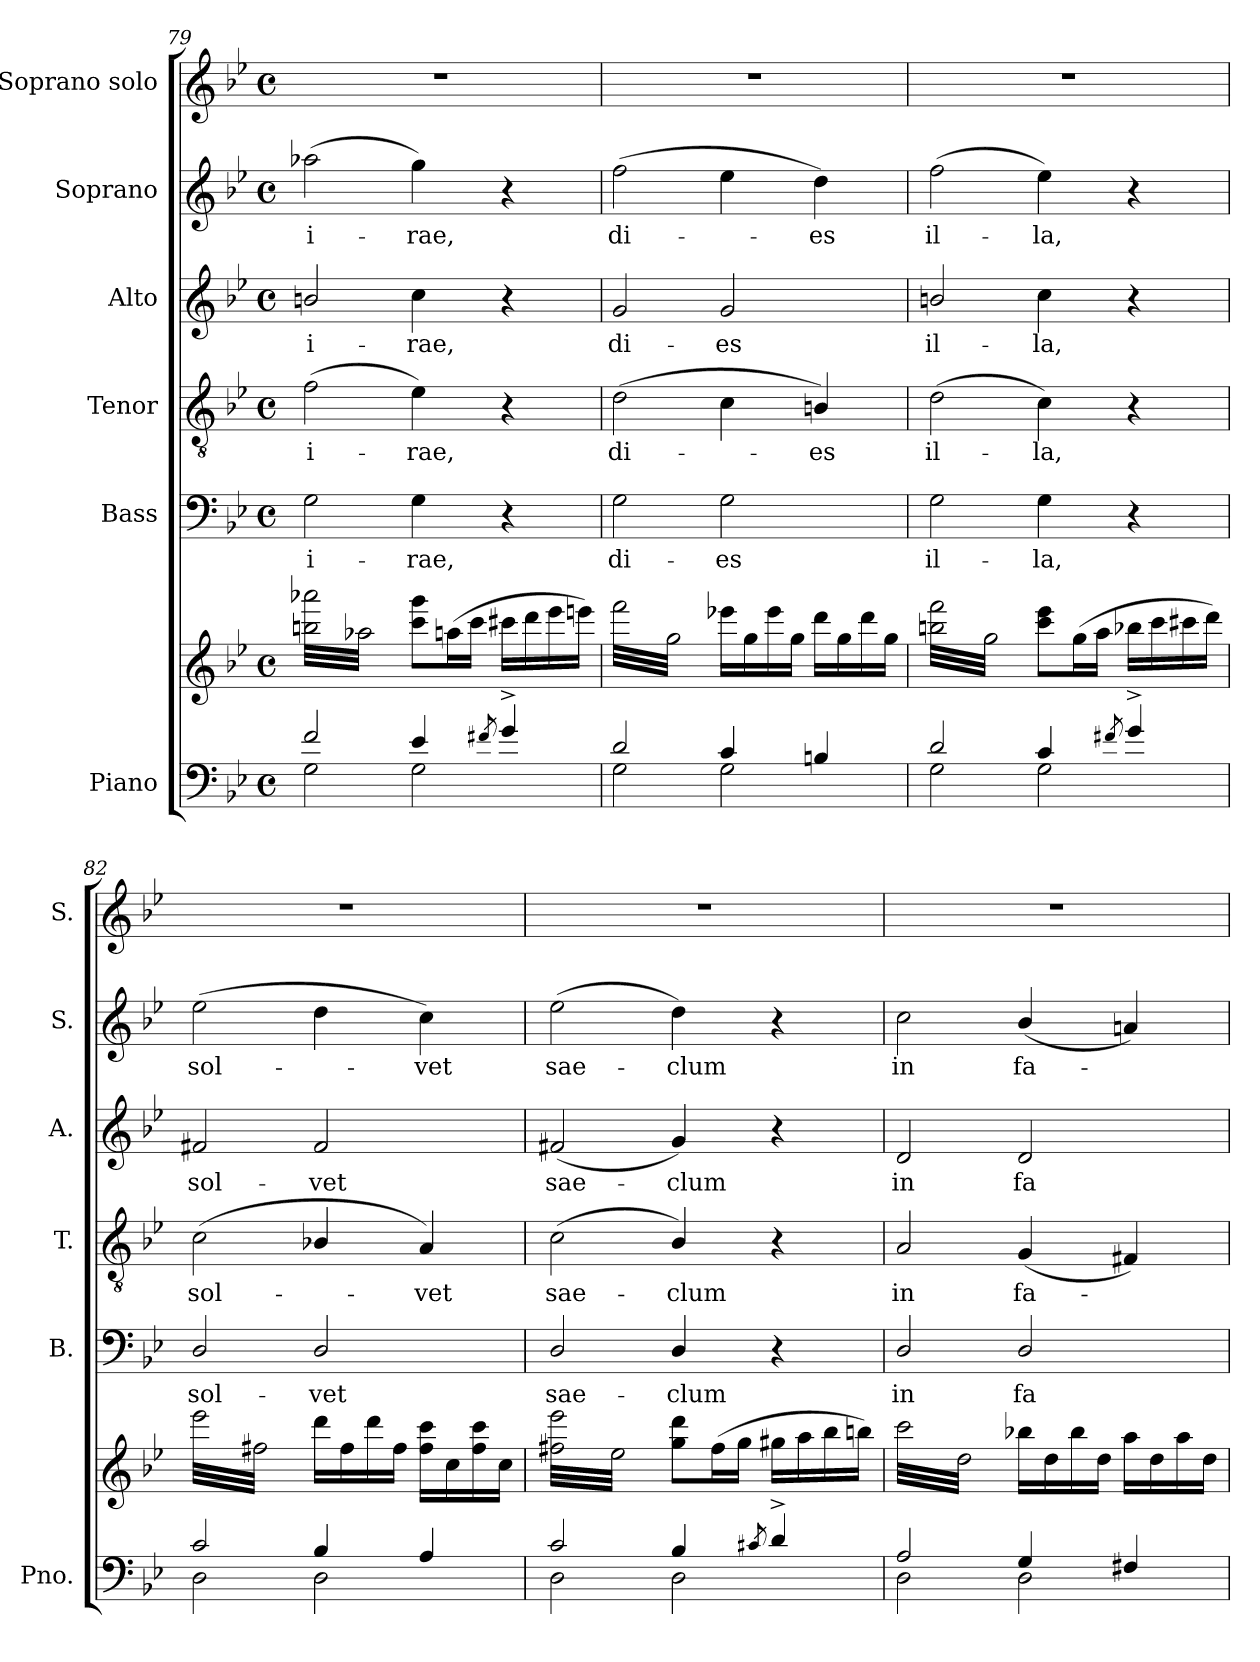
**kern	**kern	**kern	**text	**kern	**text	**kern	**text	**kern	**text	**kern
*part6	*part6	*part5	*part5	*part4	*part4	*part3	*part3	*part2	*part2	*part1
*staff7	*staff6	*staff5	*staff5	*staff4	*staff4	*staff3	*staff3	*staff2	*staff2	*staff1
*I"Piano	*	*I"Bass	*	*I"Tenor	*	*I"Alto	*	*I"Soprano	*	*I"Soprano solo
*I'Pno.	*	*I'B.	*	*I'T.	*	*I'A.	*	*I'S.	*	*I'S.
*clefF4	*clefG2	*clefF4	*	*clefGv2	*	*clefG2	*	*clefG2	*	*clefG2
*	*	*	*	*ITrd7c12	*	*	*	*	*	*
*k[b-e-]	*k[b-e-]	*k[b-e-]	*	*k[b-e-]	*	*k[b-e-]	*	*k[b-e-]	*	*k[b-e-]
*g:	*g:	*g:	*	*g:	*	*g:	*	*g:	*	*g:
*M4/4	*M4/4	*M4/4	*	*M4/4	*	*M4/4	*	*M4/4	*	*M4/4
*met(c)	*met(c)	*met(c)	*	*met(c)	*	*met(c)	*	*met(c)	*	*met(c)
=79	=79	=79	=79	=79	=79	=79	=79	=79	=79	=79
*^	*	*	*	*	*	*	*	*	*	*
!	!	!	!	!LO:LY:b:color=#000000	!	!	!	!	!	!	!
!	!	!	!	!	!	!LO:LY:b:color=#000000	!	!	!	!	!
!	!	!	!	!	!	!	!	!LO:LY:b:color=#000000	!	!	!
!	!	!	!	!	!	!	!	!	!	!LO:LY:b:color=#000000	!
*	*	*tremolo	*	*	*	*	*	*	*	*	*
2fi/	2Gi\	32bbni\ 32aaa-XiLLL	2Gi\	i-	(2Fi\	i-	2bni/	i-	(2aa-Xi\	i-	1r
.	.	32aa-Xi\	.	.	.	.	.	.	.	.	.
.	.	32bbni\ 32aaa-Xi	.	.	.	.	.	.	.	.	.
.	.	32aa-Xi\	.	.	.	.	.	.	.	.	.
.	.	32bbni\ 32aaa-Xi	.	.	.	.	.	.	.	.	.
.	.	32aa-Xi\	.	.	.	.	.	.	.	.	.
.	.	32bbni\ 32aaa-Xi	.	.	.	.	.	.	.	.	.
.	.	32aa-Xi\	.	.	.	.	.	.	.	.	.
.	.	32bbni\ 32aaa-Xi	.	.	.	.	.	.	.	.	.
.	.	32aa-Xi\	.	.	.	.	.	.	.	.	.
.	.	32bbni\ 32aaa-Xi	.	.	.	.	.	.	.	.	.
.	.	32aa-Xi\	.	.	.	.	.	.	.	.	.
.	.	32bbni\ 32aaa-Xi	.	.	.	.	.	.	.	.	.
.	.	32aa-Xi\	.	.	.	.	.	.	.	.	.
.	.	32bbni\ 32aaa-Xi	.	.	.	.	.	.	.	.	.
.	.	32aa-Xi\JJJ	.	.	.	.	.	.	.	.	.
*	*	*Xtremolo	*	*	*	*	*	*	*	*	*
!	!	!	!	!LO:LY:b:color=#000000	!	!	!	!	!	!	!
!	!	!	!	!	!	!LO:LY:b:color=#000000	!	!	!	!	!
!	!	!	!	!	!	!	!	!LO:LY:b:color=#000000	!	!	!
!	!	!	!	!	!	!	!	!	!	!LO:LY:b:color=#000000	!
4e-i/	2Gi\	8ccci\ 8gggiL	4Gi\	-rae,	4E-i\)	-rae,	4cci\	-rae,	4ggi\)	-rae,	.
.	.	.	.	.	.	.	.	.	.	.	.
.	.	.	.	.	.	.	.	.	.	.	.
.	.	.	.	.	.	.	.	.	.	.	.
.	.	(16aani\L	.	.	.	.	.	.	.	.	.
.	.	.	.	.	.	.	.	.	.	.	.
.	.	16ccci\JJ	.	.	.	.	.	.	.	.	.
.	.	.	.	.	.	.	.	.	.	.	.
8qf#Xi/	.	.	.	.	.	.	.	.	.	.	.
4g^i/	.	16ccc#Xi\LL	4r	.	4r	.	4r	.	4r	.	.
.	.	16dddi\	.	.	.	.	.	.	.	.	.
.	.	16eee-i\	.	.	.	.	.	.	.	.	.
.	.	16eeeni\JJ)	.	.	.	.	.	.	.	.	.
!!LO:LB:g=z
=80	=80	=80	=80	=80	=80	=80	=80	=80	=80	=80	=80
!	!	!	!	!LO:LY:b:color=#000000	!	!	!	!	!	!	!
!	!	!	!	!	!	!LO:LY:b:color=#000000	!	!	!	!	!
!	!	!	!	!	!	!	!	!LO:LY:b:color=#000000	!	!	!
!	!	!	!	!	!	!	!	!	!	!LO:LY:b:color=#000000	!
*	*	*tremolo	*	*	*	*	*	*	*	*	*
2di/	2Gi\	32fffi\LLL	2Gi\	di-	(2Di\	di-	2gi/	di-	(2ffi\	di-	1r
.	.	32ggi\	.	.	.	.	.	.	.	.	.
.	.	32fffi\	.	.	.	.	.	.	.	.	.
.	.	32ggi\	.	.	.	.	.	.	.	.	.
.	.	32fffi\	.	.	.	.	.	.	.	.	.
.	.	32ggi\	.	.	.	.	.	.	.	.	.
.	.	32fffi\	.	.	.	.	.	.	.	.	.
.	.	32ggi\	.	.	.	.	.	.	.	.	.
.	.	32fffi\	.	.	.	.	.	.	.	.	.
.	.	32ggi\	.	.	.	.	.	.	.	.	.
.	.	32fffi\	.	.	.	.	.	.	.	.	.
.	.	32ggi\	.	.	.	.	.	.	.	.	.
.	.	32fffi\	.	.	.	.	.	.	.	.	.
.	.	32ggi\	.	.	.	.	.	.	.	.	.
.	.	32fffi\	.	.	.	.	.	.	.	.	.
.	.	32ggi\JJJ	.	.	.	.	.	.	.	.	.
*	*	*Xtremolo	*	*	*	*	*	*	*	*	*
!	!	!	!	!LO:LY:b:color=#000000	!	!	!	!	!	!	!
!	!	!	!	!	!	!	!	!LO:LY:b:color=#000000	!	!	!
4ci/	2Gi\	16eee-Xi\LL	2Gi\	-es	4Ci\	.	2gi/	-es	4ee-i\	.	.
.	.	.	.	.	.	.	.	.	.	.	.
.	.	16ggi\	.	.	.	.	.	.	.	.	.
.	.	.	.	.	.	.	.	.	.	.	.
.	.	16eee-i\	.	.	.	.	.	.	.	.	.
.	.	.	.	.	.	.	.	.	.	.	.
.	.	16ggi\JJ	.	.	.	.	.	.	.	.	.
.	.	.	.	.	.	.	.	.	.	.	.
!	!	!	!	!	!	!LO:LY:b:color=#000000	!	!	!	!	!
!	!	!	!	!	!	!	!	!	!	!LO:LY:b:color=#000000	!
4Bni/	.	16dddi\LL	.	.	4BBni/)	-es	.	.	4ddi\)	-es	.
.	.	16ggi\	.	.	.	.	.	.	.	.	.
.	.	16dddi\	.	.	.	.	.	.	.	.	.
.	.	16ggi\JJ	.	.	.	.	.	.	.	.	.
=81	=81	=81	=81	=81	=81	=81	=81	=81	=81	=81	=81
!	!	!	!	!LO:LY:b:color=#000000	!	!	!	!	!	!	!
!	!	!	!	!	!	!LO:LY:b:color=#000000	!	!	!	!	!
!	!	!	!	!	!	!	!	!LO:LY:b:color=#000000	!	!	!
!	!	!	!	!	!	!	!	!	!	!LO:LY:b:color=#000000	!
*	*	*tremolo	*	*	*	*	*	*	*	*	*
2di/	2Gi\	32bbni\ 32fffiLLL	2Gi\	il-	(2Di\	il-	2bni/	il-	(2ffi\	il-	1r
.	.	32ggi\	.	.	.	.	.	.	.	.	.
.	.	32bbni\ 32fffi	.	.	.	.	.	.	.	.	.
.	.	32ggi\	.	.	.	.	.	.	.	.	.
.	.	32bbni\ 32fffi	.	.	.	.	.	.	.	.	.
.	.	32ggi\	.	.	.	.	.	.	.	.	.
.	.	32bbni\ 32fffi	.	.	.	.	.	.	.	.	.
.	.	32ggi\	.	.	.	.	.	.	.	.	.
.	.	32bbni\ 32fffi	.	.	.	.	.	.	.	.	.
.	.	32ggi\	.	.	.	.	.	.	.	.	.
.	.	32bbni\ 32fffi	.	.	.	.	.	.	.	.	.
.	.	32ggi\	.	.	.	.	.	.	.	.	.
.	.	32bbni\ 32fffi	.	.	.	.	.	.	.	.	.
.	.	32ggi\	.	.	.	.	.	.	.	.	.
.	.	32bbni\ 32fffi	.	.	.	.	.	.	.	.	.
.	.	32ggi\JJJ	.	.	.	.	.	.	.	.	.
*	*	*Xtremolo	*	*	*	*	*	*	*	*	*
!	!	!	!	!LO:LY:b:color=#000000	!	!	!	!	!	!	!
!	!	!	!	!	!	!LO:LY:b:color=#000000	!	!	!	!	!
!	!	!	!	!	!	!	!	!LO:LY:b:color=#000000	!	!	!
!	!	!	!	!	!	!	!	!	!	!LO:LY:b:color=#000000	!
4ci/	2Gi\	8ccci\ 8eee-iL	4Gi\	-la,	4Ci\)	-la,	4cci\	-la,	4ee-i\)	-la,	.
.	.	.	.	.	.	.	.	.	.	.	.
.	.	.	.	.	.	.	.	.	.	.	.
.	.	.	.	.	.	.	.	.	.	.	.
.	.	(16ggi\L	.	.	.	.	.	.	.	.	.
.	.	.	.	.	.	.	.	.	.	.	.
.	.	16aai\JJ	.	.	.	.	.	.	.	.	.
.	.	.	.	.	.	.	.	.	.	.	.
8qf#Xi/	.	.	.	.	.	.	.	.	.	.	.
4g^i/	.	16bb-Xi\LL	4r	.	4r	.	4r	.	4r	.	.
.	.	16ccci\	.	.	.	.	.	.	.	.	.
.	.	16ccc#Xi\	.	.	.	.	.	.	.	.	.
.	.	16dddi\JJ)	.	.	.	.	.	.	.	.	.
=82	=82	=82	=82	=82	=82	=82	=82	=82	=82	=82	=82
!	!	!	!	!LO:LY:b:color=#000000	!	!	!	!	!	!	!
!	!	!	!	!	!	!LO:LY:b:color=#000000	!	!	!	!	!
!	!	!	!	!	!	!	!	!LO:LY:b:color=#000000	!	!	!
!	!	!	!	!	!	!	!	!	!	!LO:LY:b:color=#000000	!
*	*	*tremolo	*	*	*	*	*	*	*	*	*
2ci/	2Di\	32eee-i\LLL	2Di/	sol-	(2Ci\	sol-	2f#Xi/	sol-	(2ee-i\	sol-	1r
.	.	32ff#Xi\	.	.	.	.	.	.	.	.	.
.	.	32eee-i\	.	.	.	.	.	.	.	.	.
.	.	32ff#Xi\	.	.	.	.	.	.	.	.	.
.	.	32eee-i\	.	.	.	.	.	.	.	.	.
.	.	32ff#Xi\	.	.	.	.	.	.	.	.	.
.	.	32eee-i\	.	.	.	.	.	.	.	.	.
.	.	32ff#Xi\	.	.	.	.	.	.	.	.	.
.	.	32eee-i\	.	.	.	.	.	.	.	.	.
.	.	32ff#Xi\	.	.	.	.	.	.	.	.	.
.	.	32eee-i\	.	.	.	.	.	.	.	.	.
.	.	32ff#Xi\	.	.	.	.	.	.	.	.	.
.	.	32eee-i\	.	.	.	.	.	.	.	.	.
.	.	32ff#Xi\	.	.	.	.	.	.	.	.	.
.	.	32eee-i\	.	.	.	.	.	.	.	.	.
.	.	32ff#Xi\JJJ	.	.	.	.	.	.	.	.	.
*	*	*Xtremolo	*	*	*	*	*	*	*	*	*
!	!	!	!	!LO:LY:b:color=#000000	!	!	!	!	!	!	!
!	!	!	!	!	!	!	!	!LO:LY:b:color=#000000	!	!	!
4B-i/	2Di\	16dddi\LL	2Di/	-vet	4BB-Xi/	.	2f#i/	-vet	4ddi\	.	.
.	.	.	.	.	.	.	.	.	.	.	.
.	.	16ff#i\	.	.	.	.	.	.	.	.	.
.	.	.	.	.	.	.	.	.	.	.	.
.	.	16dddi\	.	.	.	.	.	.	.	.	.
.	.	.	.	.	.	.	.	.	.	.	.
.	.	16ff#i\JJ	.	.	.	.	.	.	.	.	.
.	.	.	.	.	.	.	.	.	.	.	.
!	!	!	!	!	!	!LO:LY:b:color=#000000	!	!	!	!	!
!	!	!	!	!	!	!	!	!	!	!LO:LY:b:color=#000000	!
4Ai/	.	16ff#i\ 16ccciLL	.	.	4AAi/)	-vet	.	.	4cci\)	-vet	.
.	.	16cci\	.	.	.	.	.	.	.	.	.
.	.	16ff#i\ 16ccci	.	.	.	.	.	.	.	.	.
.	.	16cci\JJ	.	.	.	.	.	.	.	.	.
=83	=83	=83	=83	=83	=83	=83	=83	=83	=83	=83	=83
!	!	!	!	!LO:LY:b:color=#000000	!	!	!	!	!	!	!
!	!	!	!	!	!	!LO:LY:b:color=#000000	!	!	!	!	!
!	!	!	!	!	!	!	!	!LO:LY:b:color=#000000	!	!	!
!	!	!	!	!	!	!	!	!	!	!LO:LY:b:color=#000000	!
*	*	*tremolo	*	*	*	*	*	*	*	*	*
2ci/	2Di\	32ff#Xi\ 32eee-iLLL	2Di/	sae-	(2Ci\	sae-	(2f#Xi/	sae-	(2ee-i\	sae-	1r
.	.	32ee-i\	.	.	.	.	.	.	.	.	.
.	.	32ff#Xi\ 32eee-i	.	.	.	.	.	.	.	.	.
.	.	32ee-i\	.	.	.	.	.	.	.	.	.
.	.	32ff#Xi\ 32eee-i	.	.	.	.	.	.	.	.	.
.	.	32ee-i\	.	.	.	.	.	.	.	.	.
.	.	32ff#Xi\ 32eee-i	.	.	.	.	.	.	.	.	.
.	.	32ee-i\	.	.	.	.	.	.	.	.	.
.	.	32ff#Xi\ 32eee-i	.	.	.	.	.	.	.	.	.
.	.	32ee-i\	.	.	.	.	.	.	.	.	.
.	.	32ff#Xi\ 32eee-i	.	.	.	.	.	.	.	.	.
.	.	32ee-i\	.	.	.	.	.	.	.	.	.
.	.	32ff#Xi\ 32eee-i	.	.	.	.	.	.	.	.	.
.	.	32ee-i\	.	.	.	.	.	.	.	.	.
.	.	32ff#Xi\ 32eee-i	.	.	.	.	.	.	.	.	.
.	.	32ee-i\JJJ	.	.	.	.	.	.	.	.	.
*	*	*Xtremolo	*	*	*	*	*	*	*	*	*
!	!	!	!	!LO:LY:b:color=#000000	!	!	!	!	!	!	!
!	!	!	!	!	!	!LO:LY:b:color=#000000	!	!	!	!	!
!	!	!	!	!	!	!	!	!LO:LY:b:color=#000000	!	!	!
!	!	!	!	!	!	!	!	!	!	!LO:LY:b:color=#000000	!
4B-i/	2Di\	8ggi\ 8dddiL	4Di/	-clum	4BB-i/)	-clum	4gi/)	-clum	4ddi\)	-clum	.
.	.	.	.	.	.	.	.	.	.	.	.
.	.	.	.	.	.	.	.	.	.	.	.
.	.	.	.	.	.	.	.	.	.	.	.
.	.	(16ff#i\L	.	.	.	.	.	.	.	.	.
.	.	.	.	.	.	.	.	.	.	.	.
.	.	16ggi\JJ	.	.	.	.	.	.	.	.	.
.	.	.	.	.	.	.	.	.	.	.	.
8qc#Xi/	.	.	.	.	.	.	.	.	.	.	.
4d^i/	.	16gg#Xi\LL	4r	.	4r	.	4r	.	4r	.	.
.	.	16aai\	.	.	.	.	.	.	.	.	.
.	.	16bb-i\	.	.	.	.	.	.	.	.	.
.	.	16bbni\JJ)	.	.	.	.	.	.	.	.	.
!!LO:PB:g=z
=84	=84	=84	=84	=84	=84	=84	=84	=84	=84	=84	=84
!	!	!	!	!LO:LY:b:color=#000000	!	!	!	!	!	!	!
!	!	!	!	!	!	!LO:LY:b:color=#000000	!	!	!	!	!
!	!	!	!	!	!	!	!	!LO:LY:b:color=#000000	!	!	!
!	!	!	!	!	!	!	!	!	!	!LO:LY:b:color=#000000	!
*	*	*tremolo	*	*	*	*	*	*	*	*	*
2Ai/	2Di\	32ccci\LLL	2Di/	in	2AAi/	in	2di/	in	2cci\	in	1r
.	.	32ddi\	.	.	.	.	.	.	.	.	.
.	.	32ccci\	.	.	.	.	.	.	.	.	.
.	.	32ddi\	.	.	.	.	.	.	.	.	.
.	.	32ccci\	.	.	.	.	.	.	.	.	.
.	.	32ddi\	.	.	.	.	.	.	.	.	.
.	.	32ccci\	.	.	.	.	.	.	.	.	.
.	.	32ddi\	.	.	.	.	.	.	.	.	.
.	.	32ccci\	.	.	.	.	.	.	.	.	.
.	.	32ddi\	.	.	.	.	.	.	.	.	.
.	.	32ccci\	.	.	.	.	.	.	.	.	.
.	.	32ddi\	.	.	.	.	.	.	.	.	.
.	.	32ccci\	.	.	.	.	.	.	.	.	.
.	.	32ddi\	.	.	.	.	.	.	.	.	.
.	.	32ccci\	.	.	.	.	.	.	.	.	.
.	.	32ddi\JJJ	.	.	.	.	.	.	.	.	.
*	*	*Xtremolo	*	*	*	*	*	*	*	*	*
!	!	!	!	!LO:LY:b:color=#000000	!	!	!	!	!	!	!
!	!	!	!	!	!	!LO:LY:b:color=#000000	!	!	!	!	!
!	!	!	!	!	!	!	!	!LO:LY:b:color=#000000	!	!	!
!	!	!	!	!	!	!	!	!	!	!LO:LY:b:color=#000000	!
4Gi/	2Di\	16bb-Xi\LL	2Di/	fa-	(4GGi/	fa-	2di/	fa-	(4b-i/	fa-	.
.	.	.	.	.	.	.	.	.	.	.	.
.	.	16ddi\	.	.	.	.	.	.	.	.	.
.	.	.	.	.	.	.	.	.	.	.	.
.	.	16bb-i\	.	.	.	.	.	.	.	.	.
.	.	.	.	.	.	.	.	.	.	.	.
.	.	16ddi\JJ	.	.	.	.	.	.	.	.	.
.	.	.	.	.	.	.	.	.	.	.	.
4F#Xi/	.	16aai\LL	.	.	4FF#Xi/)	.	.	.	4ani/)	.	.
.	.	16ddi\	.	.	.	.	.	.	.	.	.
.	.	16aai\	.	.	.	.	.	.	.	.	.
.	.	16ddi\JJ	.	.	.	.	.	.	.	.	.
*v	*v	*	*	*	*	*	*	*	*	*	*
=	=	=	=	=	=	=	=	=	=	=
*-	*-	*-	*-	*-	*-	*-	*-	*-	*-	*-
